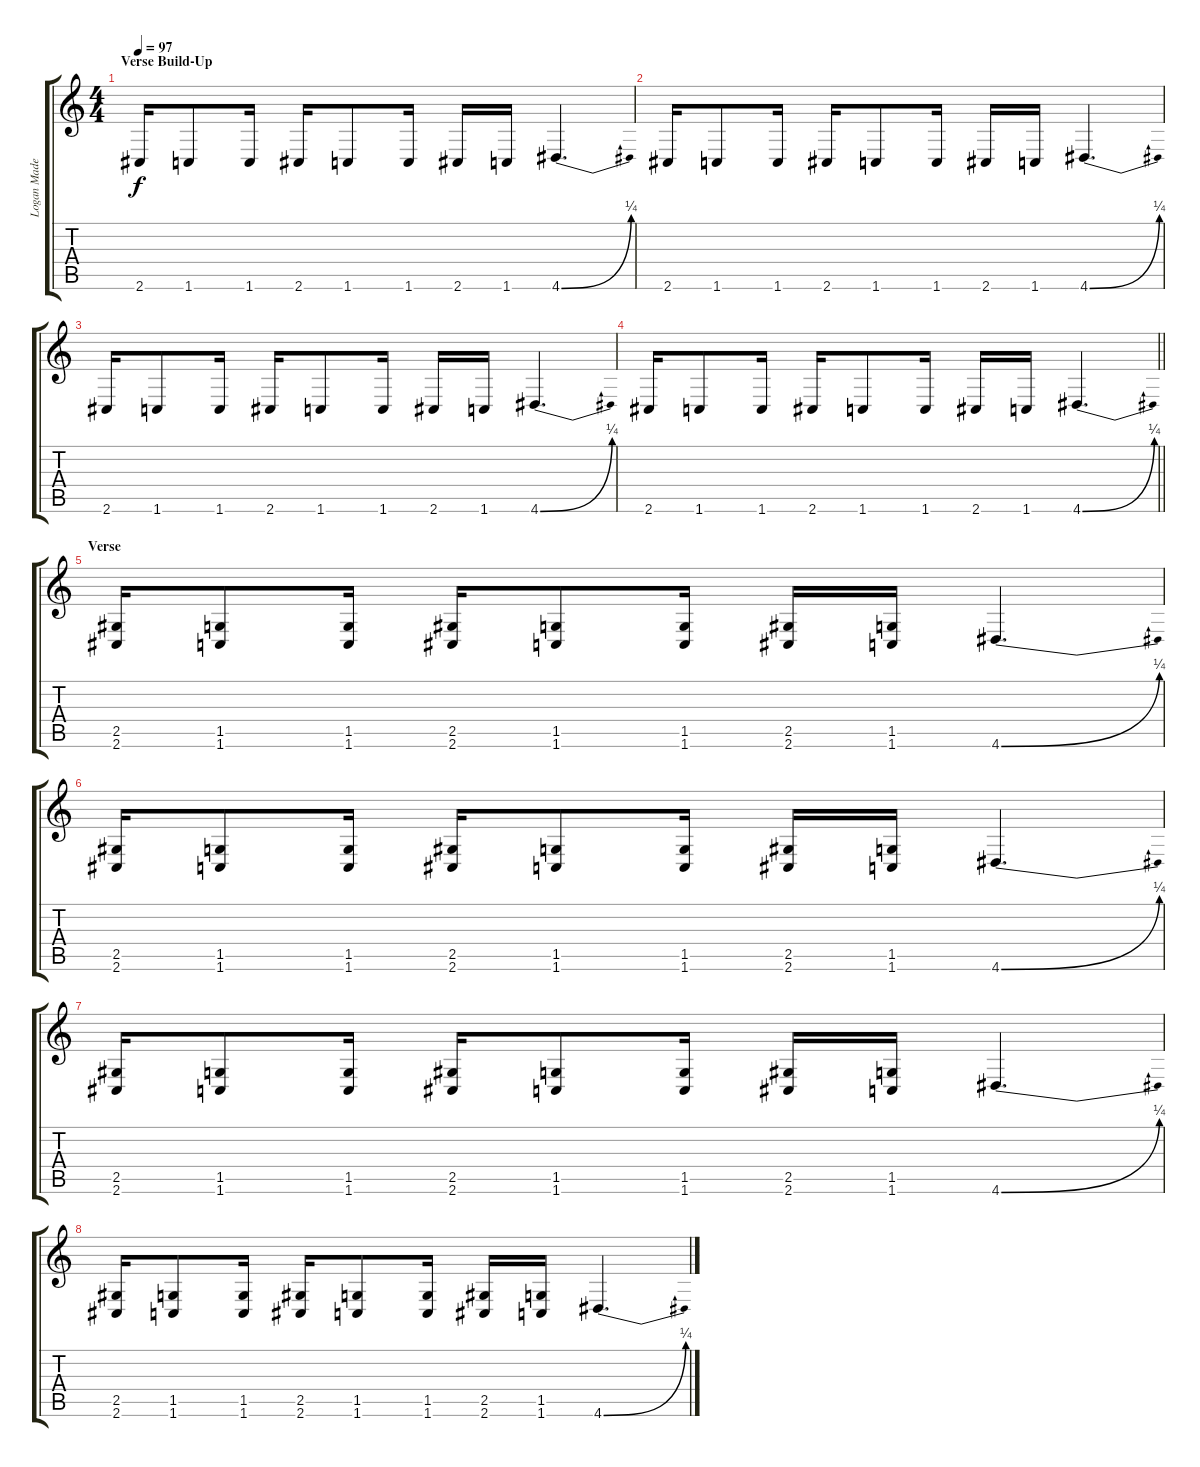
\track ("Logan Mader" "Logan Made") {instrument distortionguitar}
\staff {score tabs}
\tuning (Db4 Ab3 E3 B2 Gb2 B1) {hide}
\ts (4 4)
\section ("" "Verse Build-Up")
\tempo 97
\clef g2
\ks c
2.6.16{dy f} 1.6.8 1.6.16 2.6.16 1.6.8 1.6.16 2.6.16 1.6.16 4.6{be (bend 0 0 60 1)}.4{d} |
2.6.16 1.6.8 1.6.16 2.6.16 1.6.8 1.6.16 2.6.16 1.6.16 4.6{be (bend 0 0 60 1)}.4{d} |
2.6.16 1.6.8 1.6.16 2.6.16 1.6.8 1.6.16 2.6.16 1.6.16 4.6{be (bend 0 0 60 1)}.4{d} |
\barLineRight lightlight
2.6.16 1.6.8 1.6.16 2.6.16 1.6.8 1.6.16 2.6.16 1.6.16 4.6{be (bend 0 0 60 1)}.4{d} |
\section ("" "Verse")
(2.5 2.6).16 (1.5 1.6).8 (1.5 1.6).16 (2.5 2.6).16 (1.5 1.6).8 (1.5 1.6).16 (2.5 2.6).16 (1.5 1.6).16 4.6{be (bend 0 0 60 1)}.4{d} |
(2.5 2.6).16 (1.5 1.6).8 (1.5 1.6).16 (2.5 2.6).16 (1.5 1.6).8 (1.5 1.6).16 (2.5 2.6).16 (1.5 1.6).16 4.6{be (bend 0 0 60 1)}.4{d} |
(2.5 2.6).16 (1.5 1.6).8 (1.5 1.6).16 (2.5 2.6).16 (1.5 1.6).8 (1.5 1.6).16 (2.5 2.6).16 (1.5 1.6).16 4.6{be (bend 0 0 60 1)}.4{d} |
(2.5 2.6).16 (1.5 1.6).8 (1.5 1.6).16 (2.5 2.6).16 (1.5 1.6).8 (1.5 1.6).16 (2.5 2.6).16 (1.5 1.6).16 4.6{be (bend 0 0 60 1)}.4{d}
